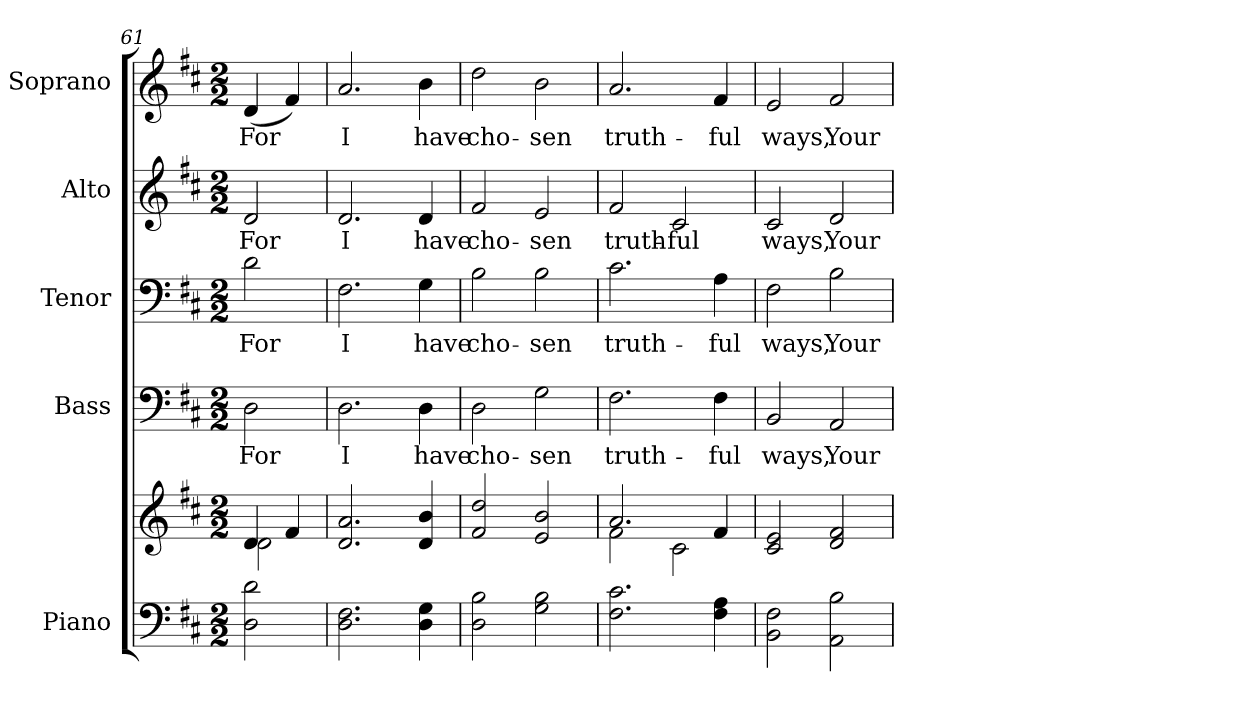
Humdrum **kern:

**kern	**kern	**kern	**text	**kern	**text	**kern	**text	**kern	**text
*part5	*part5	*part4	*part4	*part3	*part3	*part2	*part2	*part1	*part1
*staff6	*staff5	*staff4	*staff4	*staff3	*staff3	*staff2	*staff2	*staff1	*staff1
*I"Piano	*	*I"Bass	*	*I"Tenor	*	*I"Alto	*	*I"Soprano	*
*I'Pno.	*	*I'B.	*	*I'T.	*	*I'A.	*	*I'S.	*
*clefF4	*clefG2	*clefF4	*	*clefF4	*	*clefG2	*	*clefG2	*
*k[f#c#]	*k[f#c#]	*k[f#c#]	*	*k[f#c#]	*	*k[f#c#]	*	*k[f#c#]	*
*D:	*D:	*D:	*	*D:	*	*D:	*	*D:	*
*M2/2	*M2/2	*M2/2	*	*M2/2	*	*M2/2	*	*M2/2	*
=61	=61	=61	=61	=61	=61	=61	=61	=61	=61
*	*^	*	*	*	*	*	*	*	*
!	!	!	!	!LO:LY:b:color=#000000	!	!	!	!	!	!
!	!	!	!	!	!	!LO:LY:b:color=#000000	!	!	!	!
!	!	!	!	!	!	!	!	!LO:LY:b:color=#000000	!	!
!	!	!	!	!	!	!	!	!	!	!LO:LY:b:color=#000000
2Di\ 2di	4di/	2di\	2Di\	For	2di\	For	2di/	For	(4di/	For
.	4f#i/	.	.	.	.	.	.	.	4f#i/)	.
*	*v	*v	*	*	*	*	*	*	*	*
=62	=62	=62	=62	=62	=62	=62	=62	=62	=62
!	!	!	!LO:LY:b:color=#000000	!	!	!	!	!	!
!	!	!	!	!	!LO:LY:b:color=#000000	!	!	!	!
!	!	!	!	!	!	!	!LO:LY:b:color=#000000	!	!
!	!	!	!	!	!	!	!	!	!LO:LY:b:color=#000000
2.Di\ 2.F#i	2.di/ 2.ai	2.Di\	I	2.F#i\	I	2.di/	I	2.ai/	I
!	!	!	!LO:LY:b:color=#000000	!	!	!	!	!	!
!	!	!	!	!	!LO:LY:b:color=#000000	!	!	!	!
!	!	!	!	!	!	!	!LO:LY:b:color=#000000	!	!
!	!	!	!	!	!	!	!	!	!LO:LY:b:color=#000000
4Di\ 4Gi	4di/ 4bi	4Di\	have	4Gi\	have	4di/	have	4bi\	have
=63	=63	=63	=63	=63	=63	=63	=63	=63	=63
!	!	!	!LO:LY:b:color=#000000	!	!	!	!	!	!
!	!	!	!	!	!LO:LY:b:color=#000000	!	!	!	!
!	!	!	!	!	!	!	!LO:LY:b:color=#000000	!	!
!	!	!	!	!	!	!	!	!	!LO:LY:b:color=#000000
2Di\ 2Bi	2f#i/ 2ddi	2Di\	cho-	2Bi\	cho-	2f#i/	cho-	2ddi\	cho-
!	!	!	!LO:LY:b:color=#000000	!	!	!	!	!	!
!	!	!	!	!	!LO:LY:b:color=#000000	!	!	!	!
!	!	!	!	!	!	!	!LO:LY:b:color=#000000	!	!
!	!	!	!	!	!	!	!	!	!LO:LY:b:color=#000000
2Gi\ 2Bi	2ei/ 2bi	2Gi\	-sen	2Bi\	-sen	2ei/	-sen	2bi\	-sen
=64	=64	=64	=64	=64	=64	=64	=64	=64	=64
*	*^	*	*	*	*	*	*	*	*
!	!	!	!	!LO:LY:b:color=#000000	!	!	!	!	!	!
!	!	!	!	!	!	!LO:LY:b:color=#000000	!	!	!	!
!	!	!	!	!	!	!	!	!LO:LY:b:color=#000000	!	!
!	!	!	!	!	!	!	!	!	!	!LO:LY:b:color=#000000
2.F#i\ 2.c#i	2.ai/	2f#i\	2.F#i\	truth-	2.c#i\	truth-	2f#i/	truth-	2.ai/	truth-
!	!	!	!	!	!	!	!	!LO:LY:b:color=#000000	!	!
.	.	2c#i\	.	.	.	.	2c#i/	-ful	.	.
!	!	!	!	!LO:LY:b:color=#000000	!	!	!	!	!	!
!	!	!	!	!	!	!LO:LY:b:color=#000000	!	!	!	!
!	!	!	!	!	!	!	!	!	!	!LO:LY:b:color=#000000
4F#i\ 4Ai	4f#i/	.	4F#i\	-ful	4Ai\	-ful	.	.	4f#i/	-ful
*	*v	*v	*	*	*	*	*	*	*	*
!!LO:PB:g=z
=65	=65	=65	=65	=65	=65	=65	=65	=65	=65
!	!	!	!LO:LY:b:color=#000000	!	!	!	!	!	!
!	!	!	!	!	!LO:LY:b:color=#000000	!	!	!	!
!	!	!	!	!	!	!	!LO:LY:b:color=#000000	!	!
!	!	!	!	!	!	!	!	!	!LO:LY:b:color=#000000
2BBi\ 2F#i	2c#i/ 2ei	2BBi/	ways,	2F#i\	ways,	2c#i/	ways,	2ei/	ways,
!	!	!	!LO:LY:b:color=#000000	!	!	!	!	!	!
!	!	!	!	!	!LO:LY:b:color=#000000	!	!	!	!
!	!	!	!	!	!	!	!LO:LY:b:color=#000000	!	!
!	!	!	!	!	!	!	!	!	!LO:LY:b:color=#000000
2AAi\ 2Bi	2di/ 2f#i	2AAi/	Your	2Bi\	Your	2di/	Your	2f#i/	Your
=	=	=	=	=	=	=	=	=	=
*-	*-	*-	*-	*-	*-	*-	*-	*-	*-
